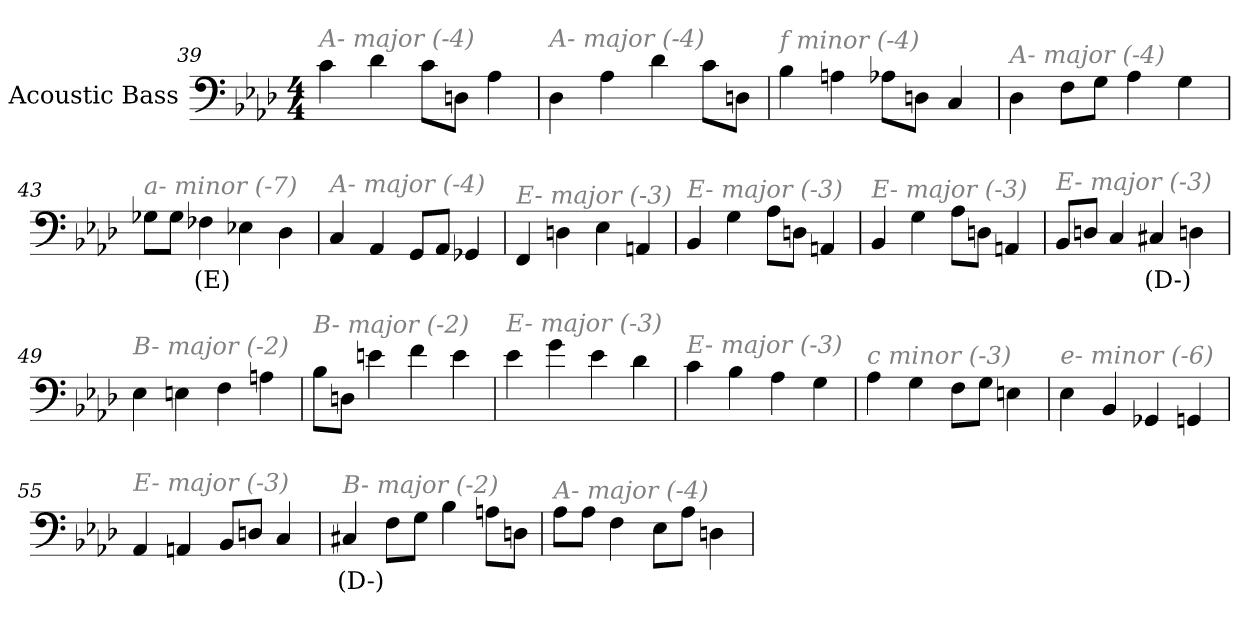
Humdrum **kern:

**kern	**text
*part1	*part1
*staff1	*staff1
*I"Acoustic Bass	*
*clefF4	*
*ITrd7c12	*
*k[b-e-a-d-]	*
*A-:	*
*M4/4	*
=39	=39
!LO:TX:i:color=#808080:t=A- major (-4)	!
4C	.
4D-	.
8CL	.
8DDnJ	.
4AA-	.
=40	=40
!LO:TX:i:color=#808080:t=A- major (-4)	!
4DD-	.
4AA-	.
4D-	.
8CL	.
8DDnJ	.
=41	=41
!LO:TX:i:color=#808080:t=f minor (-4)	!
4BB-	.
4AAn	.
8AA-XL	.
8DDnJ	.
4CC	.
=42	=42
!LO:TX:i:color=#808080:t=A- major (-4)	!
4DD-	.
8FFL	.
8GGJ	.
4AA-	.
4GG	.
=43	=43
!LO:TX:i:color=#808080:t=a- minor (-7)	!
8GG-XL	.
8GG-J	.
4FF-Xi	(E)
4EE-X	.
4DD-	.
=44	=44
!LO:TX:i:color=#808080:t=A- major (-4)	!
4CC	.
4AAA-	.
8GGGL	.
8AAA-J	.
4GGG-X	.
=45	=45
!LO:TX:i:color=#808080:t=E- major (-3)	!
4FFF	.
4DDn	.
4EE-	.
4AAAn	.
=46	=46
!LO:TX:i:color=#808080:t=E- major (-3)	!
4BBB-	.
4GG	.
8AA-L	.
8DDnJ	.
4AAAn	.
=47	=47
!LO:TX:i:color=#808080:t=E- major (-3)	!
4BBB-	.
4GG	.
8AA-L	.
8DDnJ	.
4AAAn	.
=48	=48
!LO:TX:i:color=#808080:t=E- major (-3)	!
8BBB-L	.
8DDnJ	.
4CC	.
4CC#Xi	(D-)
4DDn	.
=49	=49
!LO:TX:i:color=#808080:t=B- major (-2)	!
4EE-	.
4EEn	.
4FF	.
4AAn	.
=50	=50
!LO:TX:i:color=#808080:t=B- major (-2)	!
8BB-L	.
8DDnJ	.
4En	.
4F	.
4E	.
=51	=51
!LO:TX:i:color=#808080:t=E- major (-3)	!
4E-	.
4G	.
4E-	.
4D-	.
=52	=52
!LO:TX:i:color=#808080:t=E- major (-3)	!
4C	.
4BB-	.
4AA-	.
4GG	.
=53	=53
!LO:TX:i:color=#808080:t=c minor (-3)	!
4AA-	.
4GG	.
8FFL	.
8GGJ	.
4EEn	.
=54	=54
!LO:TX:i:color=#808080:t=e- minor (-6)	!
4EE-	.
4BBB-	.
4GGG-X	.
4GGGn	.
=55	=55
!LO:TX:i:color=#808080:t=E- major (-3)	!
4AAA-	.
4AAAn	.
8BBB-L	.
8DDnJ	.
4CC	.
=56	=56
!LO:TX:i:color=#808080:t=B- major (-2)	!
4CC#Xi	(D-)
8FFL	.
8GGJ	.
4BB-	.
8AAnL	.
8DDnJ	.
=57	=57
!LO:TX:i:color=#808080:t=A- major (-4)	!
8AA-L	.
8AA-J	.
4FF	.
8EE-L	.
8AA-J	.
4DDn	.
=	=
*-	*-
